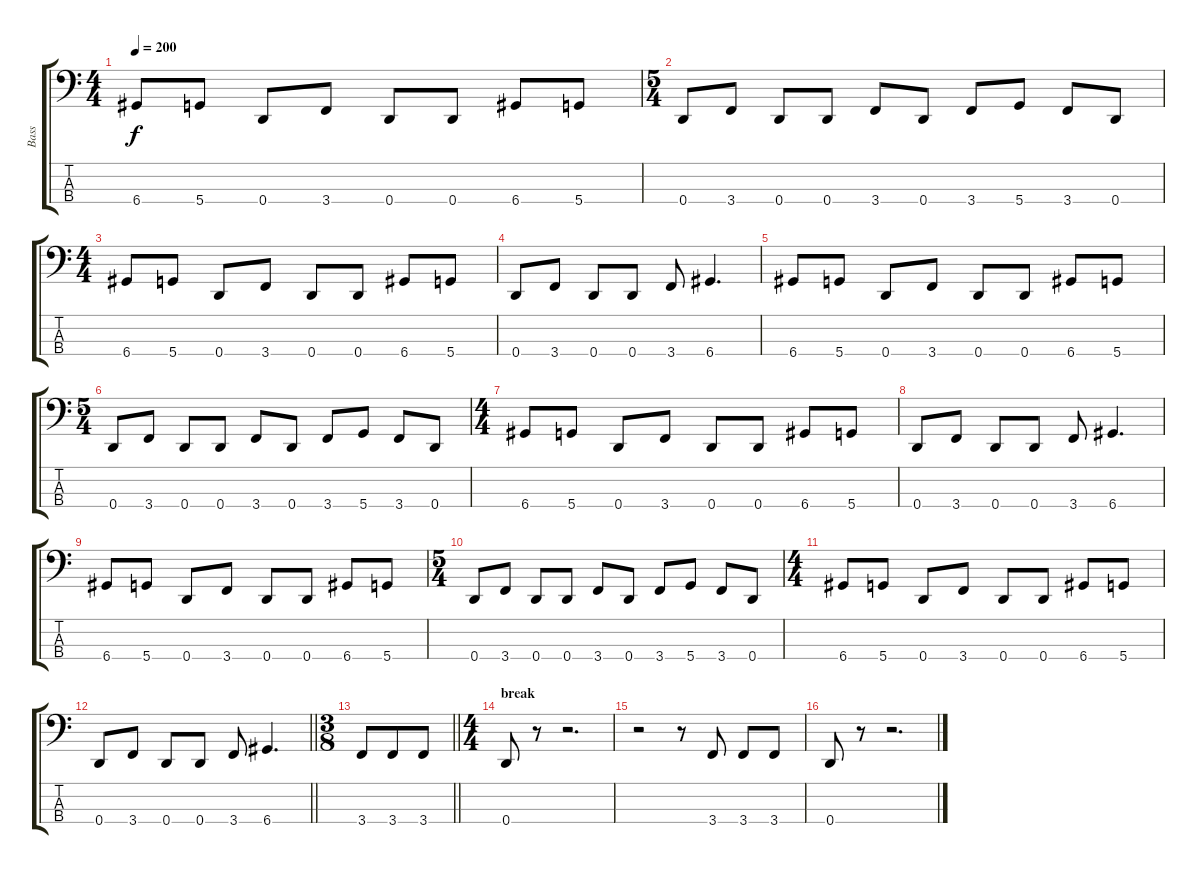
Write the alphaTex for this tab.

\track ("Bass" "Bass") {instrument electricbassfinger}
\staff {score tabs}
\tuning (G2 D2 A1 D1) {hide}
\ts (4 4)
\tempo 200
\clef f4
\ks c
6.4.8{dy f} 5.4.8 0.4.8 3.4.8 0.4.8 0.4.8 6.4.8 5.4.8 |
\ts (5 4)
0.4.8 3.4.8 0.4.8 0.4.8 3.4.8 0.4.8 3.4.8 5.4.8 3.4.8 0.4.8 |
\ts (4 4)
6.4.8 5.4.8 0.4.8 3.4.8 0.4.8 0.4.8 6.4.8 5.4.8 |
0.4.8 3.4.8 0.4.8 0.4.8 3.4.8 6.4.4{d} |
6.4.8 5.4.8 0.4.8 3.4.8 0.4.8 0.4.8 6.4.8 5.4.8 |
\ts (5 4)
0.4.8 3.4.8 0.4.8 0.4.8 3.4.8 0.4.8 3.4.8 5.4.8 3.4.8 0.4.8 |
\ts (4 4)
6.4.8 5.4.8 0.4.8 3.4.8 0.4.8 0.4.8 6.4.8 5.4.8 |
0.4.8 3.4.8 0.4.8 0.4.8 3.4.8 6.4.4{d} |
6.4.8 5.4.8 0.4.8 3.4.8 0.4.8 0.4.8 6.4.8 5.4.8 |
\ts (5 4)
0.4.8 3.4.8 0.4.8 0.4.8 3.4.8 0.4.8 3.4.8 5.4.8 3.4.8 0.4.8 |
\ts (4 4)
6.4.8 5.4.8 0.4.8 3.4.8 0.4.8 0.4.8 6.4.8 5.4.8 |
\barLineRight lightlight
0.4.8 3.4.8 0.4.8 0.4.8 3.4.8 6.4.4{d} |
\ts (3 8)
\barLineRight lightlight
3.4.8 3.4.8 3.4.8 |
\ts (4 4)
\section ("" "break")
0.4.8 r.8 r.2{d} |
r.2 r.8 3.4.8 3.4.8 3.4.8 |
0.4.8 r.8 r.2{d}
